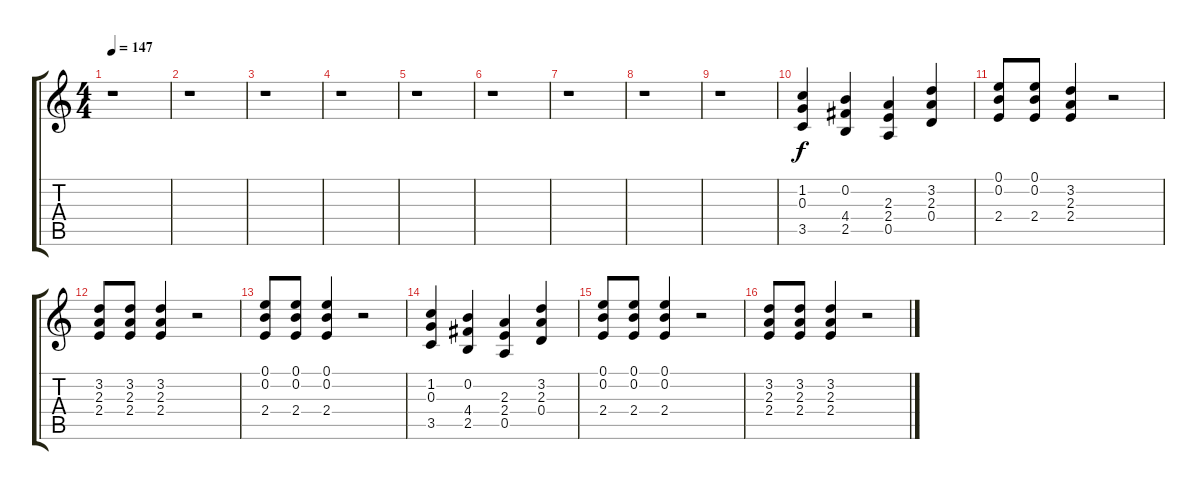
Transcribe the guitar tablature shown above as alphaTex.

\track "" {instrument distortionguitar}
\staff {score tabs}
\tuning (E4 B3 G3 D3 A2 E2) {hide}
\ts (4 4)
\tempo 147
\clef g2
\ks c
r.1{dy f} |
r.1 |
r.1 |
r.1 |
r.1 |
r.1 |
r.1 |
r.1 |
r.1 |
(1.2 0.3 3.5).4 (0.2 4.4 2.5).4 (2.3 2.4 0.5).4 (3.2 2.3 0.4).4 |
(0.1 0.2 2.4).8 (0.1 0.2 2.4).8 (3.2 2.3 2.4).4 r.2 |
(3.2 2.3 2.4).8 (3.2 2.3 2.4).8 (3.2 2.3 2.4).4 r.2 |
(0.1 0.2 2.4).8 (0.1 0.2 2.4).8 (0.1 0.2 2.4).4 r.2 |
(1.2 0.3 3.5).4 (0.2 4.4 2.5).4 (2.3 2.4 0.5).4 (3.2 2.3 0.4).4 |
(0.1 0.2 2.4).8 (0.1 0.2 2.4).8 (0.1 0.2 2.4).4 r.2 |
(3.2 2.3 2.4).8 (3.2 2.3 2.4).8 (3.2 2.3 2.4).4 r.2
